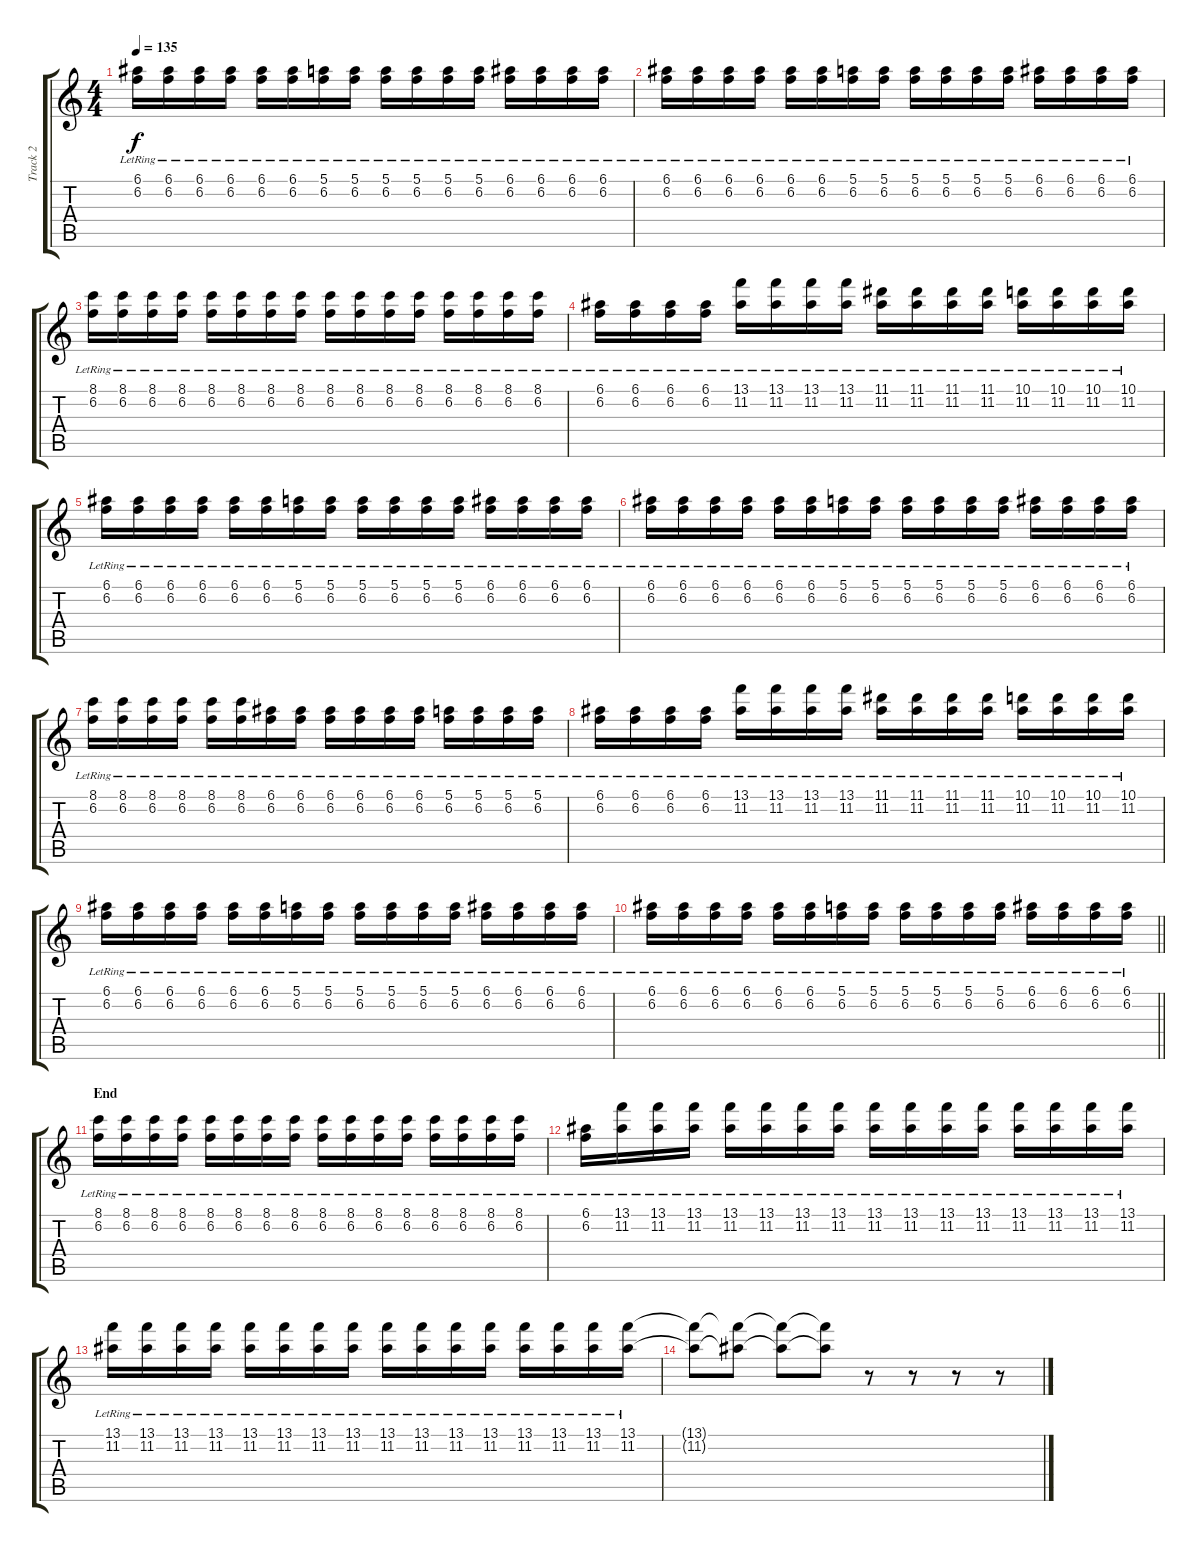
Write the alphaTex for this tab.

\track ("Track 2" "Track 2") {instrument overdrivenguitar}
\staff {score tabs}
\tuning (E4 B3 G3 D3 A2 D2) {hide}
\ts (4 4)
\tempo 135
\clef g2
\ks c
(6.1{lr} 6.2{lr}).16{dy f} (6.1{lr} 6.2{lr}).16 (6.1{lr} 6.2{lr}).16 (6.1{lr} 6.2{lr}).16 (6.1{lr} 6.2{lr}).16 (6.1{lr} 6.2{lr}).16 (5.1{lr} 6.2{lr}).16 (5.1{lr} 6.2{lr}).16 (5.1{lr} 6.2{lr}).16 (5.1{lr} 6.2{lr}).16 (5.1{lr} 6.2{lr}).16 (5.1{lr} 6.2{lr}).16 (6.1{lr} 6.2{lr}).16 (6.1{lr} 6.2{lr}).16 (6.1{lr} 6.2{lr}).16 (6.1{lr} 6.2{lr}).16 |
(6.1{lr} 6.2{lr}).16 (6.1{lr} 6.2{lr}).16 (6.1{lr} 6.2{lr}).16 (6.1{lr} 6.2{lr}).16 (6.1{lr} 6.2{lr}).16 (6.1{lr} 6.2{lr}).16 (5.1{lr} 6.2{lr}).16 (5.1{lr} 6.2{lr}).16 (5.1{lr} 6.2{lr}).16 (5.1{lr} 6.2{lr}).16 (5.1{lr} 6.2{lr}).16 (5.1{lr} 6.2{lr}).16 (6.1{lr} 6.2{lr}).16 (6.1{lr} 6.2{lr}).16 (6.1{lr} 6.2{lr}).16 (6.1{lr} 6.2{lr}).16 |
(8.1{lr} 6.2{lr}).16 (8.1{lr} 6.2{lr}).16 (8.1{lr} 6.2{lr}).16 (8.1{lr} 6.2{lr}).16 (8.1{lr} 6.2{lr}).16 (8.1{lr} 6.2{lr}).16 (8.1{lr} 6.2{lr}).16 (8.1{lr} 6.2{lr}).16 (8.1{lr} 6.2{lr}).16 (8.1{lr} 6.2{lr}).16 (8.1{lr} 6.2{lr}).16 (8.1{lr} 6.2{lr}).16 (8.1{lr} 6.2{lr}).16 (8.1{lr} 6.2{lr}).16 (8.1{lr} 6.2{lr}).16 (8.1{lr} 6.2{lr}).16 |
(6.1{lr} 6.2{lr}).16 (6.1{lr} 6.2{lr}).16 (6.1{lr} 6.2{lr}).16 (6.1{lr} 6.2{lr}).16 (13.1{lr} 11.2{lr}).16 (13.1{lr} 11.2{lr}).16 (13.1{lr} 11.2{lr}).16 (13.1{lr} 11.2{lr}).16 (11.1{lr} 11.2{lr}).16 (11.1{lr} 11.2{lr}).16 (11.1{lr} 11.2{lr}).16 (11.1{lr} 11.2{lr}).16 (10.1{lr} 11.2{lr}).16 (10.1{lr} 11.2{lr}).16 (10.1{lr} 11.2{lr}).16 (10.1{lr} 11.2{lr}).16 |
(6.1{lr} 6.2{lr}).16 (6.1{lr} 6.2{lr}).16 (6.1{lr} 6.2{lr}).16 (6.1{lr} 6.2{lr}).16 (6.1{lr} 6.2{lr}).16 (6.1{lr} 6.2{lr}).16 (5.1{lr} 6.2{lr}).16 (5.1{lr} 6.2{lr}).16 (5.1{lr} 6.2{lr}).16 (5.1{lr} 6.2{lr}).16 (5.1{lr} 6.2{lr}).16 (5.1{lr} 6.2{lr}).16 (6.1{lr} 6.2{lr}).16 (6.1{lr} 6.2{lr}).16 (6.1{lr} 6.2{lr}).16 (6.1{lr} 6.2{lr}).16 |
(6.1{lr} 6.2{lr}).16 (6.1{lr} 6.2{lr}).16 (6.1{lr} 6.2{lr}).16 (6.1{lr} 6.2{lr}).16 (6.1{lr} 6.2{lr}).16 (6.1{lr} 6.2{lr}).16 (5.1{lr} 6.2{lr}).16 (5.1{lr} 6.2{lr}).16 (5.1{lr} 6.2{lr}).16 (5.1{lr} 6.2{lr}).16 (5.1{lr} 6.2{lr}).16 (5.1{lr} 6.2{lr}).16 (6.1{lr} 6.2{lr}).16 (6.1{lr} 6.2{lr}).16 (6.1{lr} 6.2{lr}).16 (6.1{lr} 6.2{lr}).16 |
(8.1{lr} 6.2{lr}).16 (8.1{lr} 6.2{lr}).16 (8.1{lr} 6.2{lr}).16 (8.1{lr} 6.2{lr}).16 (8.1{lr} 6.2{lr}).16 (8.1{lr} 6.2{lr}).16 (6.1{lr} 6.2{lr}).16 (6.1{lr} 6.2{lr}).16 (6.1{lr} 6.2{lr}).16 (6.1{lr} 6.2{lr}).16 (6.1{lr} 6.2{lr}).16 (6.1{lr} 6.2{lr}).16 (5.1{lr} 6.2{lr}).16 (5.1{lr} 6.2{lr}).16 (5.1{lr} 6.2{lr}).16 (5.1{lr} 6.2{lr}).16 |
(6.1{lr} 6.2{lr}).16 (6.1{lr} 6.2{lr}).16 (6.1{lr} 6.2{lr}).16 (6.1{lr} 6.2{lr}).16 (13.1{lr} 11.2{lr}).16 (13.1{lr} 11.2{lr}).16 (13.1{lr} 11.2{lr}).16 (13.1{lr} 11.2{lr}).16 (11.1{lr} 11.2{lr}).16 (11.1{lr} 11.2{lr}).16 (11.1{lr} 11.2{lr}).16 (11.1{lr} 11.2{lr}).16 (10.1{lr} 11.2{lr}).16 (10.1{lr} 11.2{lr}).16 (10.1{lr} 11.2{lr}).16 (10.1{lr} 11.2{lr}).16 |
(6.1{lr} 6.2{lr}).16 (6.1{lr} 6.2{lr}).16 (6.1{lr} 6.2{lr}).16 (6.1{lr} 6.2{lr}).16 (6.1{lr} 6.2{lr}).16 (6.1{lr} 6.2{lr}).16 (5.1{lr} 6.2{lr}).16 (5.1{lr} 6.2{lr}).16 (5.1{lr} 6.2{lr}).16 (5.1{lr} 6.2{lr}).16 (5.1{lr} 6.2{lr}).16 (5.1{lr} 6.2{lr}).16 (6.1{lr} 6.2{lr}).16 (6.1{lr} 6.2{lr}).16 (6.1{lr} 6.2{lr}).16 (6.1{lr} 6.2{lr}).16 |
\barLineRight lightlight
(6.1{lr} 6.2{lr}).16 (6.1{lr} 6.2{lr}).16 (6.1{lr} 6.2{lr}).16 (6.1{lr} 6.2{lr}).16 (6.1{lr} 6.2{lr}).16 (6.1{lr} 6.2{lr}).16 (5.1{lr} 6.2{lr}).16 (5.1{lr} 6.2{lr}).16 (5.1{lr} 6.2{lr}).16 (5.1{lr} 6.2{lr}).16 (5.1{lr} 6.2{lr}).16 (5.1{lr} 6.2{lr}).16 (6.1{lr} 6.2{lr}).16 (6.1{lr} 6.2{lr}).16 (6.1{lr} 6.2{lr}).16 (6.1{lr} 6.2{lr}).16 |
\section ("" "End")
(8.1{lr} 6.2{lr}).16 (8.1{lr} 6.2{lr}).16 (8.1{lr} 6.2{lr}).16 (8.1{lr} 6.2{lr}).16 (8.1{lr} 6.2{lr}).16 (8.1{lr} 6.2{lr}).16 (8.1{lr} 6.2{lr}).16 (8.1{lr} 6.2{lr}).16 (8.1{lr} 6.2{lr}).16 (8.1{lr} 6.2{lr}).16 (8.1{lr} 6.2{lr}).16 (8.1{lr} 6.2{lr}).16 (8.1{lr} 6.2{lr}).16 (8.1{lr} 6.2{lr}).16 (8.1{lr} 6.2{lr}).16 (8.1{lr} 6.2{lr}).16 |
(6.1{lr} 6.2{lr}).16 (13.1{lr} 11.2{lr}).16 (13.1{lr} 11.2{lr}).16 (13.1{lr} 11.2{lr}).16 (13.1{lr} 11.2{lr}).16 (13.1{lr} 11.2{lr}).16 (13.1{lr} 11.2{lr}).16 (13.1{lr} 11.2{lr}).16 (13.1{lr} 11.2{lr}).16 (13.1{lr} 11.2{lr}).16 (13.1{lr} 11.2{lr}).16 (13.1{lr} 11.2{lr}).16 (13.1{lr} 11.2{lr}).16 (13.1{lr} 11.2{lr}).16 (13.1{lr} 11.2{lr}).16 (13.1{lr} 11.2{lr}).16 |
(13.1{lr} 11.2{lr}).16 (13.1{lr} 11.2{lr}).16 (13.1{lr} 11.2{lr}).16 (13.1{lr} 11.2{lr}).16 (13.1{lr} 11.2{lr}).16 (13.1{lr} 11.2{lr}).16 (13.1{lr} 11.2{lr}).16 (13.1{lr} 11.2{lr}).16 (13.1{lr} 11.2{lr}).16 (13.1{lr} 11.2{lr}).16 (13.1{lr} 11.2{lr}).16 (13.1{lr} 11.2{lr}).16 (13.1{lr} 11.2{lr}).16 (13.1{lr} 11.2{lr}).16 (13.1{lr} 11.2{lr}).16 (13.1{lr} 11.2{lr}).16 |
(13.1{t} 11.2{t}).8 (13.1{t} 11.2{t}).8 (13.1{t} 11.2{t}).8 (13.1{t} 11.2{t}).8 r.8 r.8 r.8 r.8
